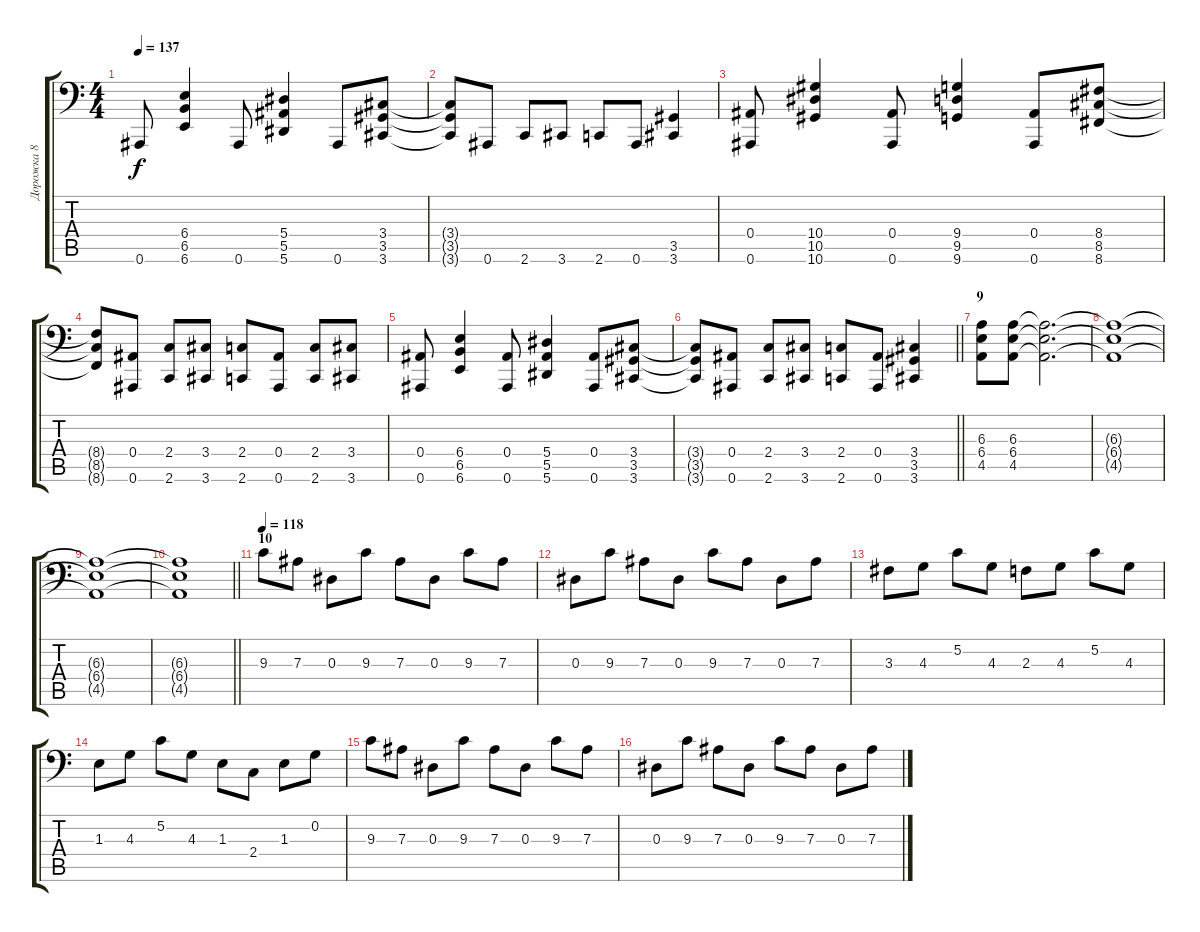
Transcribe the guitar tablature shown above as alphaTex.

\track ("Дорожка 8" "Дорожка 8") {instrument acousticgrandpiano}
\staff {score tabs}
\tuning (C4 G3 Eb3 Bb2 F2 Bb1) {hide}
\ts (4 4)
\tempo 137
\clef f4
\ks c
0.6.8{dy f} (6.4 6.5 6.6).4 0.6.8 (5.4 5.5 5.6).4 0.6.8 (3.4 3.5 3.6).8 |
(3.4{t} 3.5{t} 3.6{t}).8 0.6.8 2.6.8 3.6.8 2.6.8 0.6.8 (3.5 3.6).4 |
(0.4 0.6).8 (10.4 10.5 10.6).4 (0.4 0.6).8 (9.4 9.5 9.6).4 (0.4 0.6).8 (8.4 8.5 8.6).8 |
(8.4{t} 8.5{t} 8.6{t}).8 (0.4 0.6).8 (2.4 2.6).8 (3.4 3.6).8 (2.4 2.6).8 (0.4 0.6).8 (2.4 2.6).8 (3.4 3.6).8 |
(0.4 0.6).8 (6.4 6.5 6.6).4 (0.4 0.6).8 (5.4 5.5 5.6).4 (0.4 0.6).8 (3.4 3.5 3.6).8 |
\barLineRight lightlight
(3.4{t} 3.5{t} 3.6{t}).8 (0.4 0.6).8 (2.4 2.6).8 (3.4 3.6).8 (2.4 2.6).8 (0.4 0.6).8 (3.4 3.5 3.6).4 |
\section ("" "9")
(6.3 6.4 4.5).8 (6.3 6.4 4.5).8 (6.3{t} 6.4{t} 4.5{t}).2{d} |
(6.3{t} 6.4{t} 4.5{t}).1 |
(6.3{t} 6.4{t} 4.5{t}).1 |
\barLineRight lightlight
(6.3{t} 6.4{t} 4.5{t}).1 |
\section ("" "10")
\tempo 118
9.3.8 7.3.8 0.3.8 9.3.8 7.3.8 0.3.8 9.3.8 7.3.8 |
0.3.8 9.3.8 7.3.8 0.3.8 9.3.8 7.3.8 0.3.8 7.3.8 |
3.3.8 4.3.8 5.2.8 4.3.8 2.3.8 4.3.8 5.2.8 4.3.8 |
1.3.8 4.3.8 5.2.8 4.3.8 1.3.8 2.4.8 1.3.8 0.2.8 |
9.3.8 7.3.8 0.3.8 9.3.8 7.3.8 0.3.8 9.3.8 7.3.8 |
0.3.8 9.3.8 7.3.8 0.3.8 9.3.8 7.3.8 0.3.8 7.3.8
